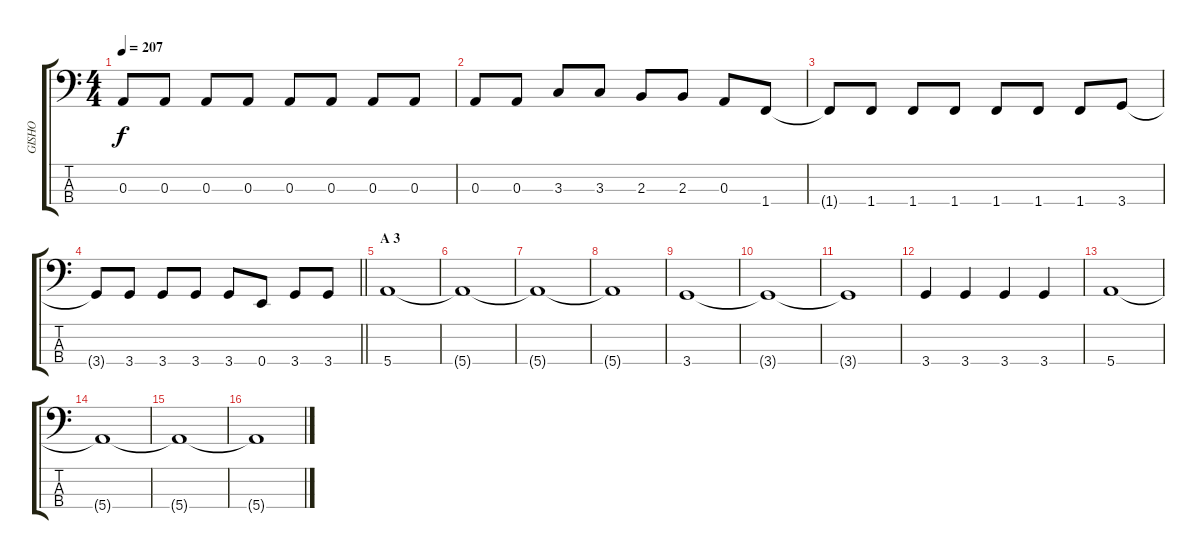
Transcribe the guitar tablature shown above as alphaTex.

\track ("GISHO" "GISHO") {instrument electricbasspick}
\staff {score tabs}
\tuning (G2 D2 A1 E1) {hide}
\ts (4 4)
\tempo 207
\clef f4
\ks c
0.3{t}.8{dy f} 0.3.8 0.3.8 0.3.8 0.3.8 0.3.8 0.3.8 0.3.8 |
0.3.8 0.3.8 3.3.8 3.3.8 2.3.8 2.3.8 0.3.8 1.4.8 |
1.4{t}.8 1.4.8 1.4.8 1.4.8 1.4.8 1.4.8 1.4.8 3.4.8 |
\barLineRight lightlight
3.4{t}.8 3.4.8 3.4.8 3.4.8 3.4.8 0.4.8 3.4.8 3.4.8 |
\section ("" "A 3")
5.4.1 |
5.4{t}.1 |
5.4{t}.1 |
5.4{t}.1 |
3.4.1 |
3.4{t}.1 |
3.4{t}.1 |
3.4.4 3.4.4 3.4.4 3.4.4 |
5.4.1 |
5.4{t}.1 |
5.4{t}.1 |
5.4{t}.1
